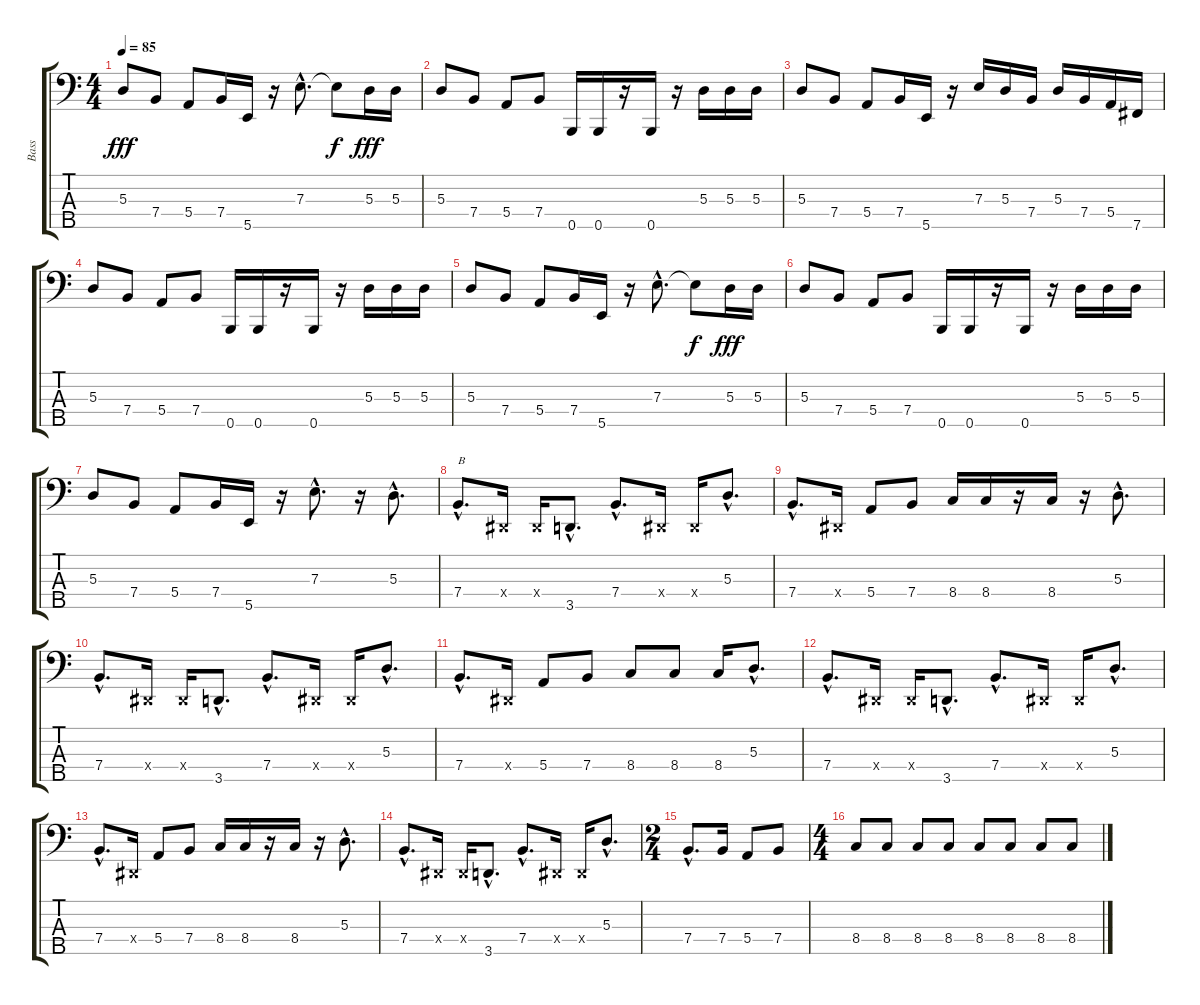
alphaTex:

\track ("Bass" "Bass") {instrument electricbassfinger}
\staff {score tabs}
\tuning (G2 D2 A1 E1 B0) {hide}
\ts (4 4)
\tempo 85
\clef f4
\ks c
5.3.8{dy fff} 7.4.8 5.4.8 7.4.16 5.5.16 r.16 7.3{hac}.8{d} 7.3{t}.8{dy f} 5.3.16{dy fff} 5.3.16 |
5.3.8 7.4.8 5.4.8 7.4.8 0.5.16 0.5.16 r.16 0.5.16 r.16 5.3.16 5.3.16 5.3.16 |
5.3.8 7.4.8 5.4.8 7.4.16 5.5.16 r.16 7.3.16 5.3.16 7.4.16 5.3.16 7.4.16 5.4.16 7.5.16 |
5.3.8 7.4.8 5.4.8 7.4.8 0.5.16 0.5.16 r.16 0.5.16 r.16 5.3.16 5.3.16 5.3.16 |
5.3.8 7.4.8 5.4.8 7.4.16 5.5.16 r.16 7.3{hac}.8{d} 7.3{t}.8{dy f} 5.3.16{dy fff} 5.3.16 |
5.3.8 7.4.8 5.4.8 7.4.8 0.5.16 0.5.16 r.16 0.5.16 r.16 5.3.16 5.3.16 5.3.16 |
5.3.8 7.4.8 5.4.8 7.4.16 5.5.16 r.16 7.3{hac}.8{d} r.16 5.3{hac}.8{d} |
7.4{hac}.8{d txt "B"} -1.4{x}.16 -1.4{x}.16 3.5{hac}.8{d} 7.4{hac}.8{d} -1.4{x}.16 -1.4{x}.16 5.3{hac}.8{d} |
7.4{hac}.8{d} -1.4{x}.16 5.4.8 7.4.8 8.4.16 8.4.16 r.16 8.4.16 r.16 5.3{hac}.8{d} |
7.4{hac}.8{d} -1.4{x}.16 -1.4{x}.16 3.5{hac}.8{d} 7.4{hac}.8{d} -1.4{x}.16 -1.4{x}.16 5.3{hac}.8{d} |
7.4{hac}.8{d} -1.4{x}.16 5.4.8 7.4.8 8.4.8 8.4.8 8.4.16 5.3{hac}.8{d} |
7.4{hac}.8{d} -1.4{x}.16 -1.4{x}.16 3.5{hac}.8{d} 7.4{hac}.8{d} -1.4{x}.16 -1.4{x}.16 5.3{hac}.8{d} |
7.4{hac}.8{d} -1.4{x}.16 5.4.8 7.4.8 8.4.16 8.4.16 r.16 8.4.16 r.16 5.3{hac}.8{d} |
7.4{hac}.8{d} -1.4{x}.16 -1.4{x}.16 3.5{hac}.8{d} 7.4{hac}.8{d} -1.4{x}.16 -1.4{x}.16 5.3{hac}.8{d} |
\ts (2 4)
7.4{hac}.8{d} 7.4.16 5.4.8 7.4.8 |
\ts (4 4)
8.4.8 8.4.8 8.4.8 8.4.8 8.4.8 8.4.8 8.4.8 8.4.8
